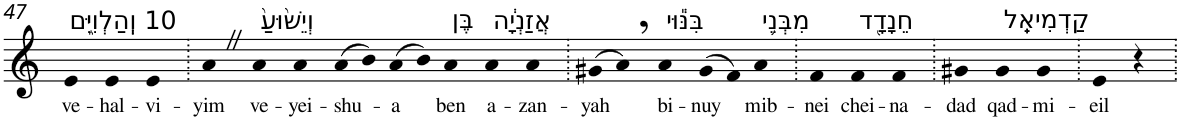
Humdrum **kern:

**kern	**text
*part1	*part1
*staff1	*staff1
*I"Piano	*
*I'Pno	*
!!LO:PB:g=z
*clefG2	*
*k[]	*
=47	=47
!LO:TX:a:t=10 וְֽהַלְוִיִּ֑ם	!
!	!LO:LY:b
4e	ve-
!	!LO:LY:b
4e	-hal-
!	!LO:LY:b
4e	-vi-
=48.	=48.
!	!LO:LY:b
4aZ	-yim
!LO:TX:a:t=וְיֵשׁ֙וּעַ֙	!
!	!LO:LY:b
4a	ve-
!	!LO:LY:b
4a	-yei-
!	!LO:LY:b
(>8a	-shu-
8b)	.
!	!LO:LY:b
(>8a	-a
8b)	.
!LO:TX:a:t=בֶּן	!
!	!LO:LY:b
4a	ben
!LO:TX:a:t=אֲזַנְיָ֔ה	!
!	!LO:LY:b
4a	a-
!	!LO:LY:b
4a	-zan-
=49.	=49.
!	!LO:LY:b
(>8g#X	-yah
8a,)	.
!LO:TX:a:t=בִּנּ֕וּי	!
!	!LO:LY:b
4a	bi-
!	!LO:LY:b
(>8g#	-nuy
8f)	.
!LO:TX:a:t=מִבְּנֵ֥י	!
!	!LO:LY:b
4a	mib-
=50.	=50.
!	!LO:LY:b
4f	-nei
!LO:TX:a:t=חֵנָדָ֖ד	!
!	!LO:LY:b
4f	chei-
!	!LO:LY:b
4f	-na-
=51.	=51.
!	!LO:LY:b
4g#X	-dad
!LO:TX:a:t=קַדְמִיאֵֽל	!
!	!LO:LY:b
4g#	qad-
!	!LO:LY:b
4g#	-mi-
=52.	=52.
!	!LO:LY:b
4e	-eil
4r	.
=.	=.
*-	*-
